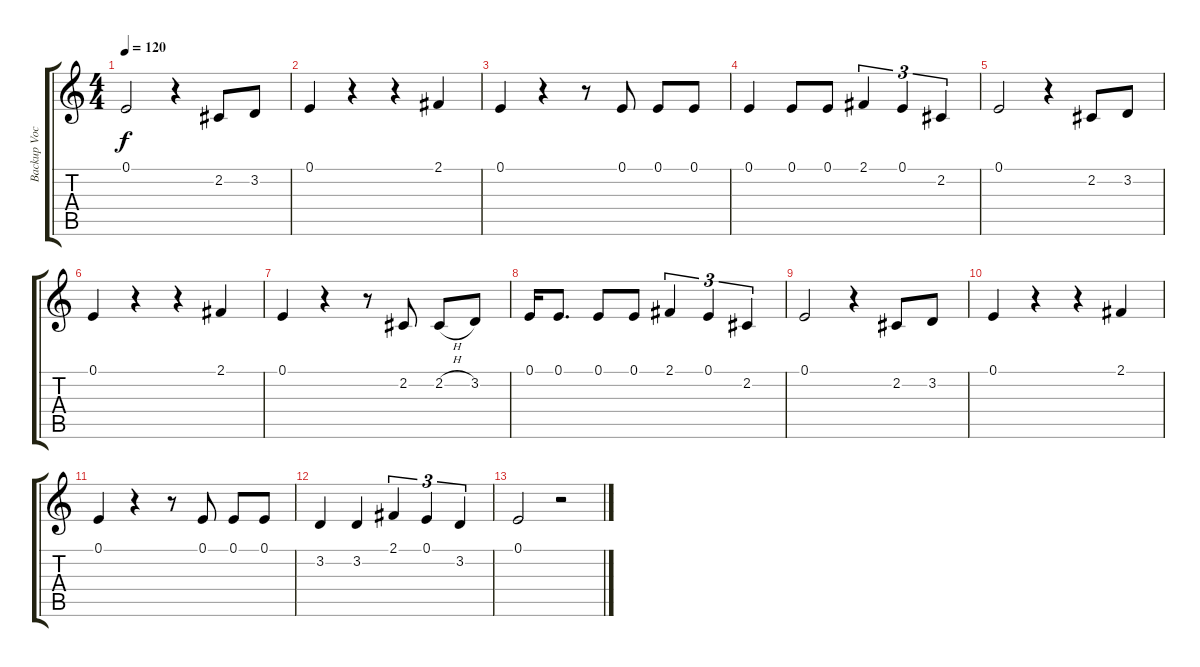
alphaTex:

\track ("Backup Vocals" "Backup Voc") {instrument altosax}
\staff {score tabs}
\tuning (E4 B3 G3 D3 A2 E2) {hide}
\ts (4 4)
\tempo 120
\clef g2
\ks c
0.1.2{dy f} r.4 2.2.8 3.2.8 |
0.1.4 r.4 r.4 2.1.4 |
0.1.4 r.4 r.8 0.1.8 0.1.8 0.1.8 |
0.1.4 0.1.8 0.1.8 2.1.4{tu (3 2)} 0.1.4{tu (3 2)} 2.2.4{tu (3 2)} |
0.1.2 r.4 2.2.8 3.2.8 |
0.1.4 r.4 r.4 2.1.4 |
0.1.4 r.4 r.8 2.2.8 2.2{h}.8 3.2.8 |
0.1.16 0.1.8{d} 0.1.8 0.1.8 2.1.4{tu (3 2)} 0.1.4{tu (3 2)} 2.2.4{tu (3 2)} |
0.1.2 r.4 2.2.8 3.2.8 |
0.1.4 r.4 r.4 2.1.4 |
0.1.4 r.4 r.8 0.1.8 0.1.8 0.1.8 |
3.2.4 3.2.4 2.1.4{tu (3 2)} 0.1.4{tu (3 2)} 3.2.4{tu (3 2)} |
0.1.2 r.2
